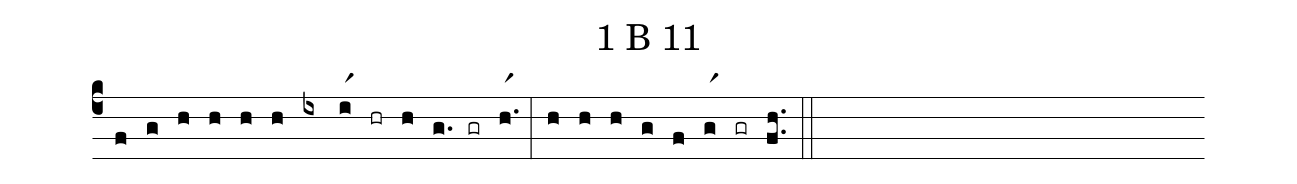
name: 1 B 11;
%%
(c4) (f)(g)(h) (h)(h)(h) (ix)(ir1)(hr)(h)(g.)(gr)(h.r1) (:) (h)(h)(h) (g)(f) (gr1) (gr) (f.h.) (::)
